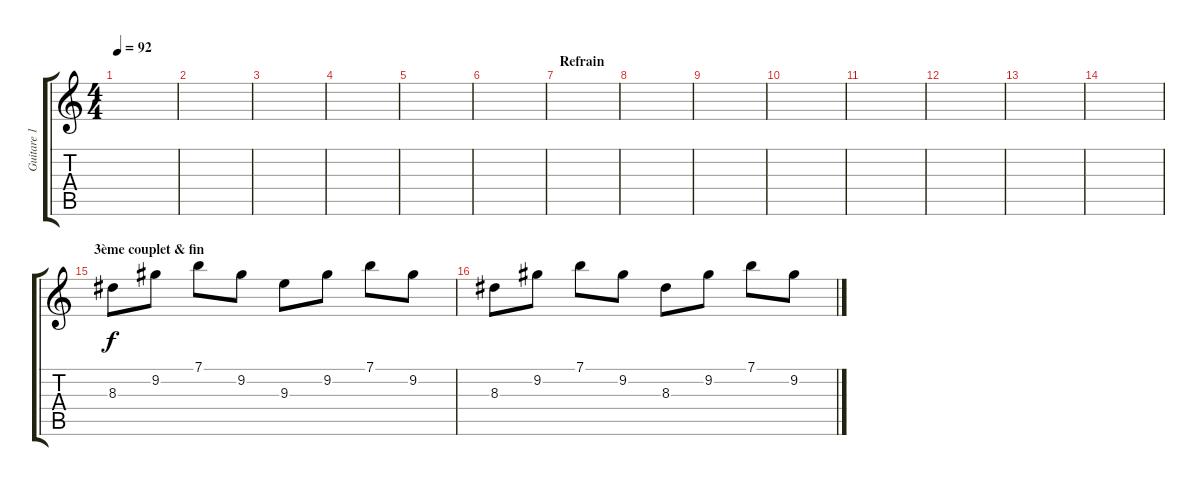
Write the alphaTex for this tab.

\track ("Guitare 1" "Guitare 1") {instrument electricguitarclean}
\staff {score tabs}
\tuning (E4 B3 G3 D3 A2 E2) {hide}
\ts (4 4)
\tempo 92
\clef g2
\ks c
|
|
|
|
|
|
\section ("" "Refrain")
|
|
|
|
|
|
|
|
\section ("" "3ème couplet & fin")
8.3.8 9.2.8 7.1.8 9.2.8 9.3.8 9.2.8 7.1.8 9.2.8 |
8.3.8 9.2.8 7.1.8 9.2.8 8.3.8 9.2.8 7.1.8 9.2.8
